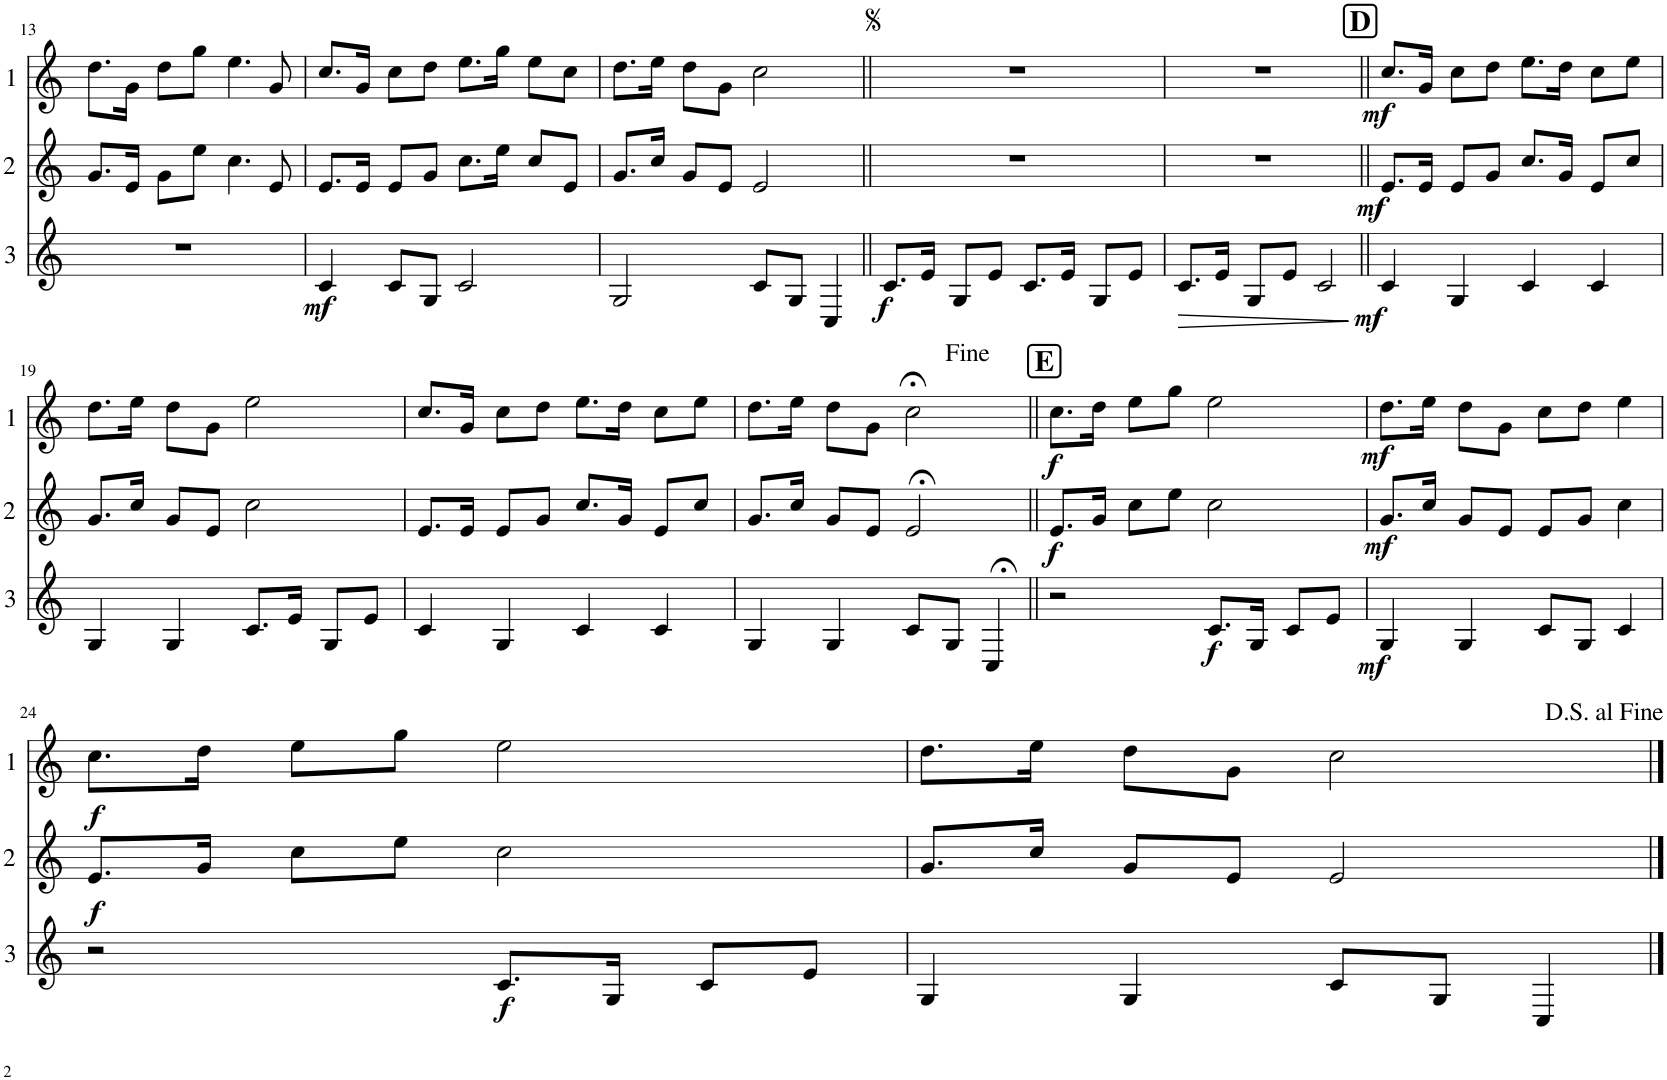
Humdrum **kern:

**kern	**dynam	**kern	**dynam	**kern	**dynam
*part3	*part3	*part2	*part2	*part1	*part1
*staff3	*staff3	*staff2	*staff2	*staff1	*staff1
*I"Cor 3	*	*I"Cor 2	*	*I"Cor 1	*
!!LO:PB:g=z
*clefG2	*	*clefG2	*	*clefG2	*
*Trd4c7	*	*Trd4c7	*	*Trd4c7	*
*k[]	*	*k[]	*	*k[]	*
*M4/4	*	*M4/4	*	*M4/4	*
=13	=13	=13	=13	=13	=13
1r	.	8.g/L	.	8.dd\L	.
.	.	16e/Jk	.	16g\Jk	.
.	.	8g\L	.	8dd\L	.
.	.	8ee\J	.	8gg\J	.
.	.	4.cc\	.	4.ee\	.
.	.	8e/	.	8g/	.
=14	=14	=14	=14	=14	=14
!	!LO:DY:b	!	!	!	!
4c/	mf	8.e/L	.	8.cc/L	.
.	.	16e/Jk	.	16g/Jk	.
8c/L	.	8e/L	.	8cc\L	.
8G/J	.	8g/J	.	8dd\J	.
2c/	.	8.cc\L	.	8.ee\L	.
.	.	16ee\Jk	.	16gg\Jk	.
.	.	8cc/L	.	8ee\L	.
.	.	8e/J	.	8cc\J	.
=15	=15	=15	=15	=15	=15
2G/	.	8.g/L	.	8.dd\L	.
.	.	16cc/Jk	.	16ee\Jk	.
.	.	8g/L	.	8dd\L	.
.	.	8e/J	.	8g\J	.
8c/L	.	2e/	.	2cc\	.
8G/J	.	.	.	.	.
4C/	.	.	.	.	.
=16||	=16||	=16||	=16||	=16||	=16||
!	!LO:DY:b	!	!	!	!
8.c/L	f	1r	.	1r	.
16e/Jk	.	.	.	.	.
8G/L	.	.	.	.	.
8e/J	.	.	.	.	.
8.c/L	.	.	.	.	.
16e/Jk	.	.	.	.	.
8G/L	.	.	.	.	.
8e/J	.	.	.	.	.
=17	=17	=17	=17	=17	=17
!	!LO:HP:b	!	!	!	!
8.c/L	>	1r	.	1r	.
16e/Jk	.	.	.	.	.
8G/L	.	.	.	.	.
8e/J	.	.	.	.	.
2c/	.	.	.	.	.
.	]	.	.	.	.
!!LO:REH:place=s1:a:B:cj:fs=14:t=D
=18||	=18||	=18||	=18||	=18||	=18||
!	!LO:DY:b	!	!LO:DY:b	!	!LO:DY:b
4c/	mf	8.e/L	mf	8.cc/L	mf
.	.	16e/Jk	.	16g/Jk	.
4G/	.	8e/L	.	8cc\L	.
.	.	8g/J	.	8dd\J	.
4c/	.	8.cc/L	.	8.ee\L	.
.	.	16g/Jk	.	16dd\Jk	.
4c/	.	8e/L	.	8cc\L	.
.	.	8cc/J	.	8ee\J	.
!!LO:LB:g=z
=19	=19	=19	=19	=19	=19
4G/	.	8.g/L	.	8.dd\L	.
.	.	16cc/Jk	.	16ee\Jk	.
4G/	.	8g/L	.	8dd\L	.
.	.	8e/J	.	8g\J	.
8.c/L	.	2cc\	.	2ee\	.
16e/Jk	.	.	.	.	.
8G/L	.	.	.	.	.
8e/J	.	.	.	.	.
=20	=20	=20	=20	=20	=20
4c/	.	8.e/L	.	8.cc/L	.
.	.	16e/Jk	.	16g/Jk	.
4G/	.	8e/L	.	8cc\L	.
.	.	8g/J	.	8dd\J	.
4c/	.	8.cc/L	.	8.ee\L	.
.	.	16g/Jk	.	16dd\Jk	.
4c/	.	8e/L	.	8cc\L	.
.	.	8cc/J	.	8ee\J	.
=21	=21	=21	=21	=21	=21
4G/	.	8.g/L	.	8.dd\L	.
.	.	16cc/Jk	.	16ee\Jk	.
4G/	.	8g/L	.	8dd\L	.
.	.	8e/J	.	8g\J	.
8c/L	.	2e;</	.	2cc;<\	.
8G/J	.	.	.	.	.
4C;</	.	.	.	.	.
!!LO:REH:place=s1:a:B:cj:fs=14:t=E
=22||	=22||	=22||	=22||	=22||	=22||
!	!	!	!LO:DY:b	!	!LO:DY:b
2r	.	8.e/L	f	8.cc\L	f
.	.	16g/Jk	.	16dd\Jk	.
.	.	8cc\L	.	8ee\L	.
.	.	8ee\J	.	8gg\J	.
!	!LO:DY:b	!	!	!	!
8.c/L	f	2cc\	.	2ee\	.
16G/Jk	.	.	.	.	.
8c/L	.	.	.	.	.
8e/J	.	.	.	.	.
=23	=23	=23	=23	=23	=23
!	!LO:DY:b	!	!LO:DY:b	!	!LO:DY:b
4G/	mf	8.g/L	mf	8.dd\L	mf
.	.	16cc/Jk	.	16ee\Jk	.
4G/	.	8g/L	.	8dd\L	.
.	.	8e/J	.	8g\J	.
8c/L	.	8e/L	.	8cc\L	.
8G/J	.	8g/J	.	8dd\J	.
4c/	.	4cc\	.	4ee\	.
!!LO:LB:g=z
=24	=24	=24	=24	=24	=24
!	!	!	!LO:DY:b	!	!LO:DY:b
2r	.	8.e/L	f	8.cc\L	f
.	.	16g/Jk	.	16dd\Jk	.
.	.	8cc\L	.	8ee\L	.
.	.	8ee\J	.	8gg\J	.
!	!LO:DY:b	!	!	!	!
8.c/L	f	2cc\	.	2ee\	.
16G/Jk	.	.	.	.	.
8c/L	.	.	.	.	.
8e/J	.	.	.	.	.
=25	=25	=25	=25	=25	=25
4G/	.	8.g/L	.	8.dd\L	.
.	.	16cc/Jk	.	16ee\Jk	.
4G/	.	8g/L	.	8dd\L	.
.	.	8e/J	.	8g\J	.
8c/L	.	2e/	.	2cc\	.
8G/J	.	.	.	.	.
4C/	.	.	.	.	.
==	==	==	==	==	==
*-	*-	*-	*-	*-	*-
